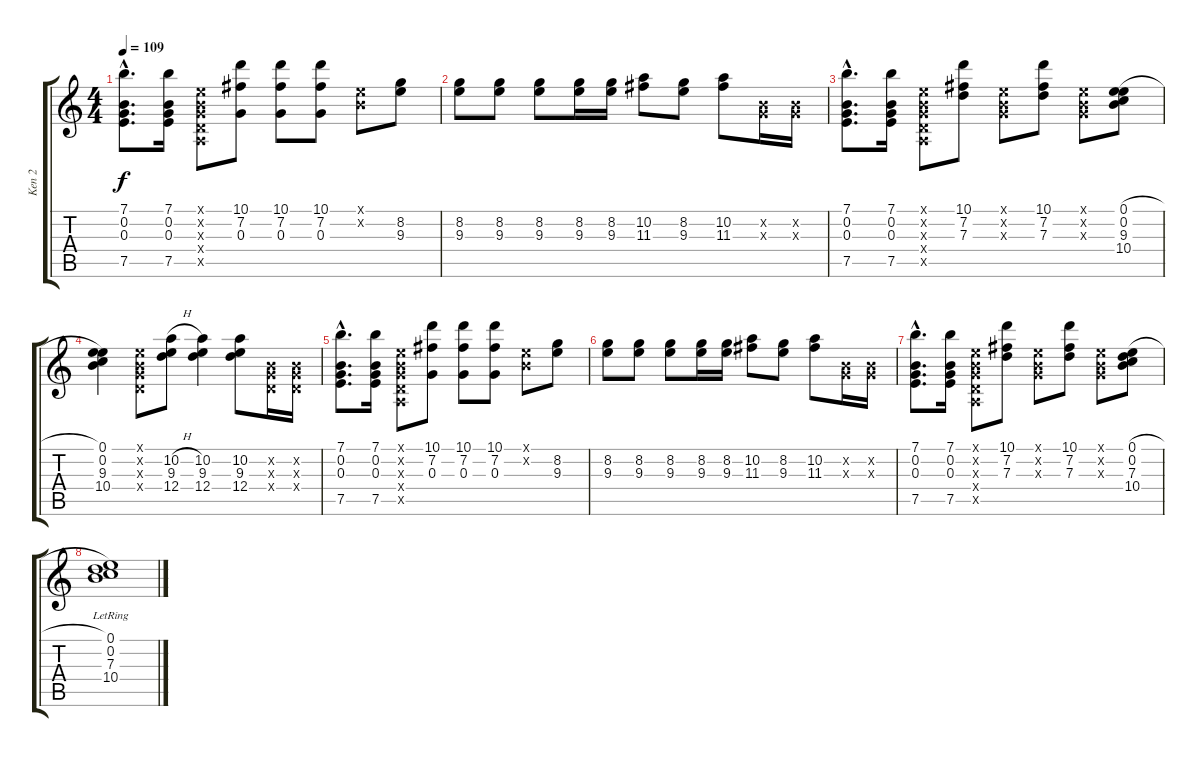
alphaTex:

\track ("Ken 2" "Ken 2") {instrument electricguitarclean}
\staff {score tabs}
\tuning (E4 B3 G3 D3 A2 E2) {hide}
\ts (4 4)
\tempo 109
\clef g2
\ks c
(7.1{hac} 0.2{hac} 0.3{hac} 7.5{hac}).8{d dy f instrument distortionguitar} (7.1 0.2 0.3 7.5).16 (0.1{x} 0.2{x} 0.3{x} 0.4{x} 0.5{x}).8 (10.1 7.2 0.3).8 (10.1 7.2 0.3).8 (10.1 7.2 0.3).8 (0.1{x} 0.2{x}).8 (8.2 9.3).8 |
(8.2 9.3).8 (8.2 9.3).8 (8.2 9.3).8 (8.2 9.3).16 (8.2 9.3).16 (10.2 11.3).8 (8.2 9.3).8 (10.2 11.3).8 (0.2{x} 0.3{x}).16 (0.2{x} 0.3{x}).16 |
(7.1{hac} 0.2{hac} 0.3{hac} 7.5{hac}).8{d} (7.1 0.2 0.3 7.5).16 (0.1{x} 0.2{x} 0.3{x} 0.4{x} 0.5{x}).8 (10.1 7.2 7.3).8 (0.1{x} 0.2{x} 0.3{x}).8 (10.1 7.2 7.3).8 (0.1{x} 0.2{x} 0.3{x}).8 (0.1{h} 0.2 9.3 10.4).8 |
(0.1 0.2 9.3 10.4).4 (0.1{x} 0.2{x} 0.3{x} 0.4{x}).8 (10.2{h} 9.3 12.4).8 (10.2 9.3 12.4).4 (10.2 9.3 12.4).8 (0.2{x} 0.3{x} 0.4{x}).16 (0.2{x} 0.3{x} 0.4{x}).16 |
(7.1{hac} 0.2{hac} 0.3{hac} 7.5{hac}).8{d} (7.1 0.2 0.3 7.5).16 (0.1{x} 0.2{x} 0.3{x} 0.4{x} 0.5{x}).8 (10.1 7.2 0.3).8 (10.1 7.2 0.3).8 (10.1 7.2 0.3).8 (0.1{x} 0.2{x}).8 (8.2 9.3).8 |
(8.2 9.3).8 (8.2 9.3).8 (8.2 9.3).8 (8.2 9.3).16 (8.2 9.3).16 (10.2 11.3).8 (8.2 9.3).8 (10.2 11.3).8 (0.2{x} 0.3{x}).16 (0.2{x} 0.3{x}).16 |
(7.1{hac} 0.2{hac} 0.3{hac} 7.5{hac}).8{d} (7.1 0.2 0.3 7.5).16 (0.1{x} 0.2{x} 0.3{x} 0.4{x} 0.5{x}).8 (10.1 7.2 7.3).8 (0.1{x} 0.2{x} 0.3{x}).8 (10.1 7.2 7.3).8 (0.1{x} 0.2{x} 0.3{x}).8 (0.1{h} 0.2 7.3 10.4).8 |
(0.1{lr} 0.2{lr} 7.3{lr} 10.4{lr}).1
